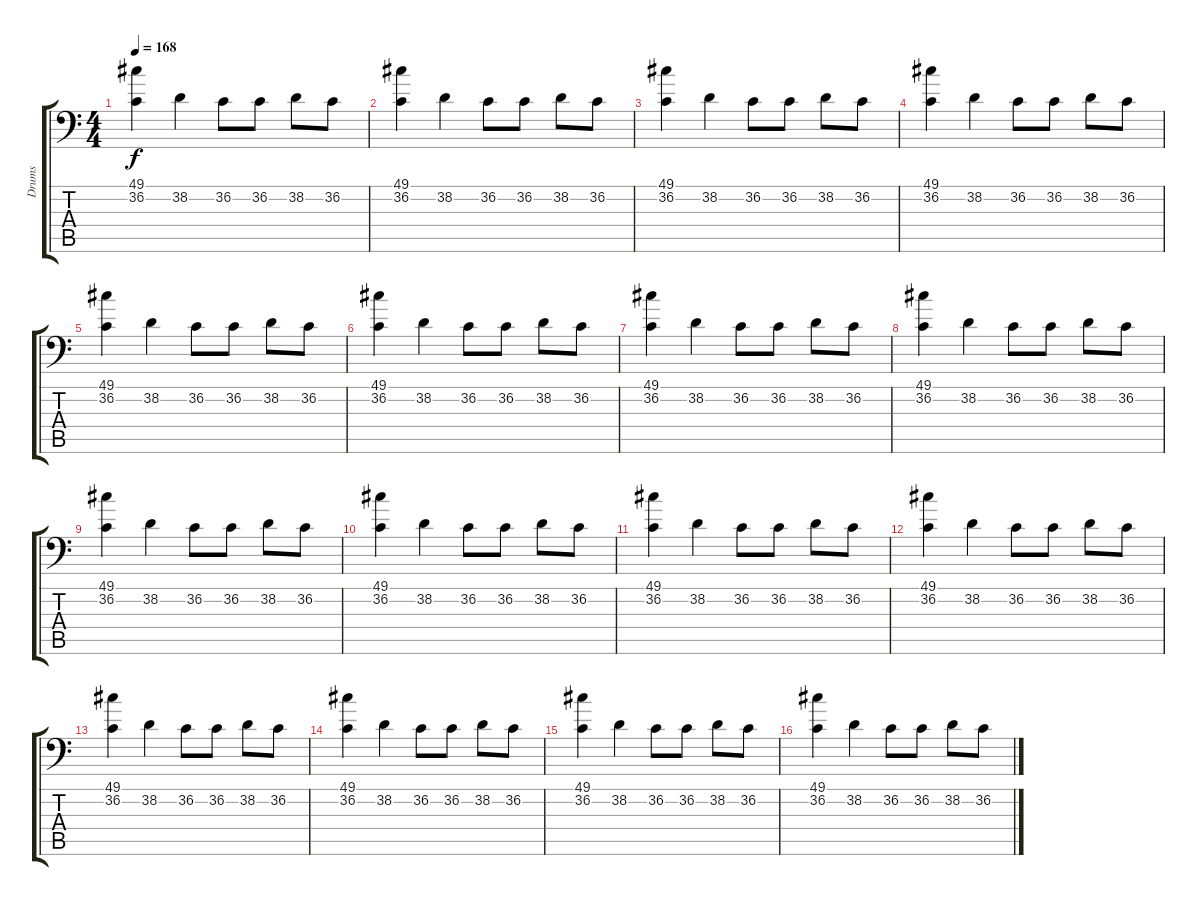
\track ("Drums" "Drums") {instrument acousticgrandpiano}
\staff {score tabs}
\tuning (C-1 C-1 C-1 C-1 C-1 C-1) {hide}
\ts (4 4)
\tempo 168
\clef f4
\ks c
(49.1 36.2).4{dy f} 38.2.4 36.2.8 36.2.8 38.2.8 36.2.8 |
(49.1 36.2).4 38.2.4 36.2.8 36.2.8 38.2.8 36.2.8 |
(49.1 36.2).4 38.2.4 36.2.8 36.2.8 38.2.8 36.2.8 |
(49.1 36.2).4 38.2.4 36.2.8 36.2.8 38.2.8 36.2.8 |
(49.1 36.2).4 38.2.4 36.2.8 36.2.8 38.2.8 36.2.8 |
(49.1 36.2).4 38.2.4 36.2.8 36.2.8 38.2.8 36.2.8 |
(49.1 36.2).4 38.2.4 36.2.8 36.2.8 38.2.8 36.2.8 |
(49.1 36.2).4 38.2.4 36.2.8 36.2.8 38.2.8 36.2.8 |
(49.1 36.2).4 38.2.4 36.2.8 36.2.8 38.2.8 36.2.8 |
(49.1 36.2).4 38.2.4 36.2.8 36.2.8 38.2.8 36.2.8 |
(49.1 36.2).4 38.2.4 36.2.8 36.2.8 38.2.8 36.2.8 |
(49.1 36.2).4 38.2.4 36.2.8 36.2.8 38.2.8 36.2.8 |
(49.1 36.2).4 38.2.4 36.2.8 36.2.8 38.2.8 36.2.8 |
(49.1 36.2).4 38.2.4 36.2.8 36.2.8 38.2.8 36.2.8 |
(49.1 36.2).4 38.2.4 36.2.8 36.2.8 38.2.8 36.2.8 |
(49.1 36.2).4 38.2.4 36.2.8 36.2.8 38.2.8 36.2.8
